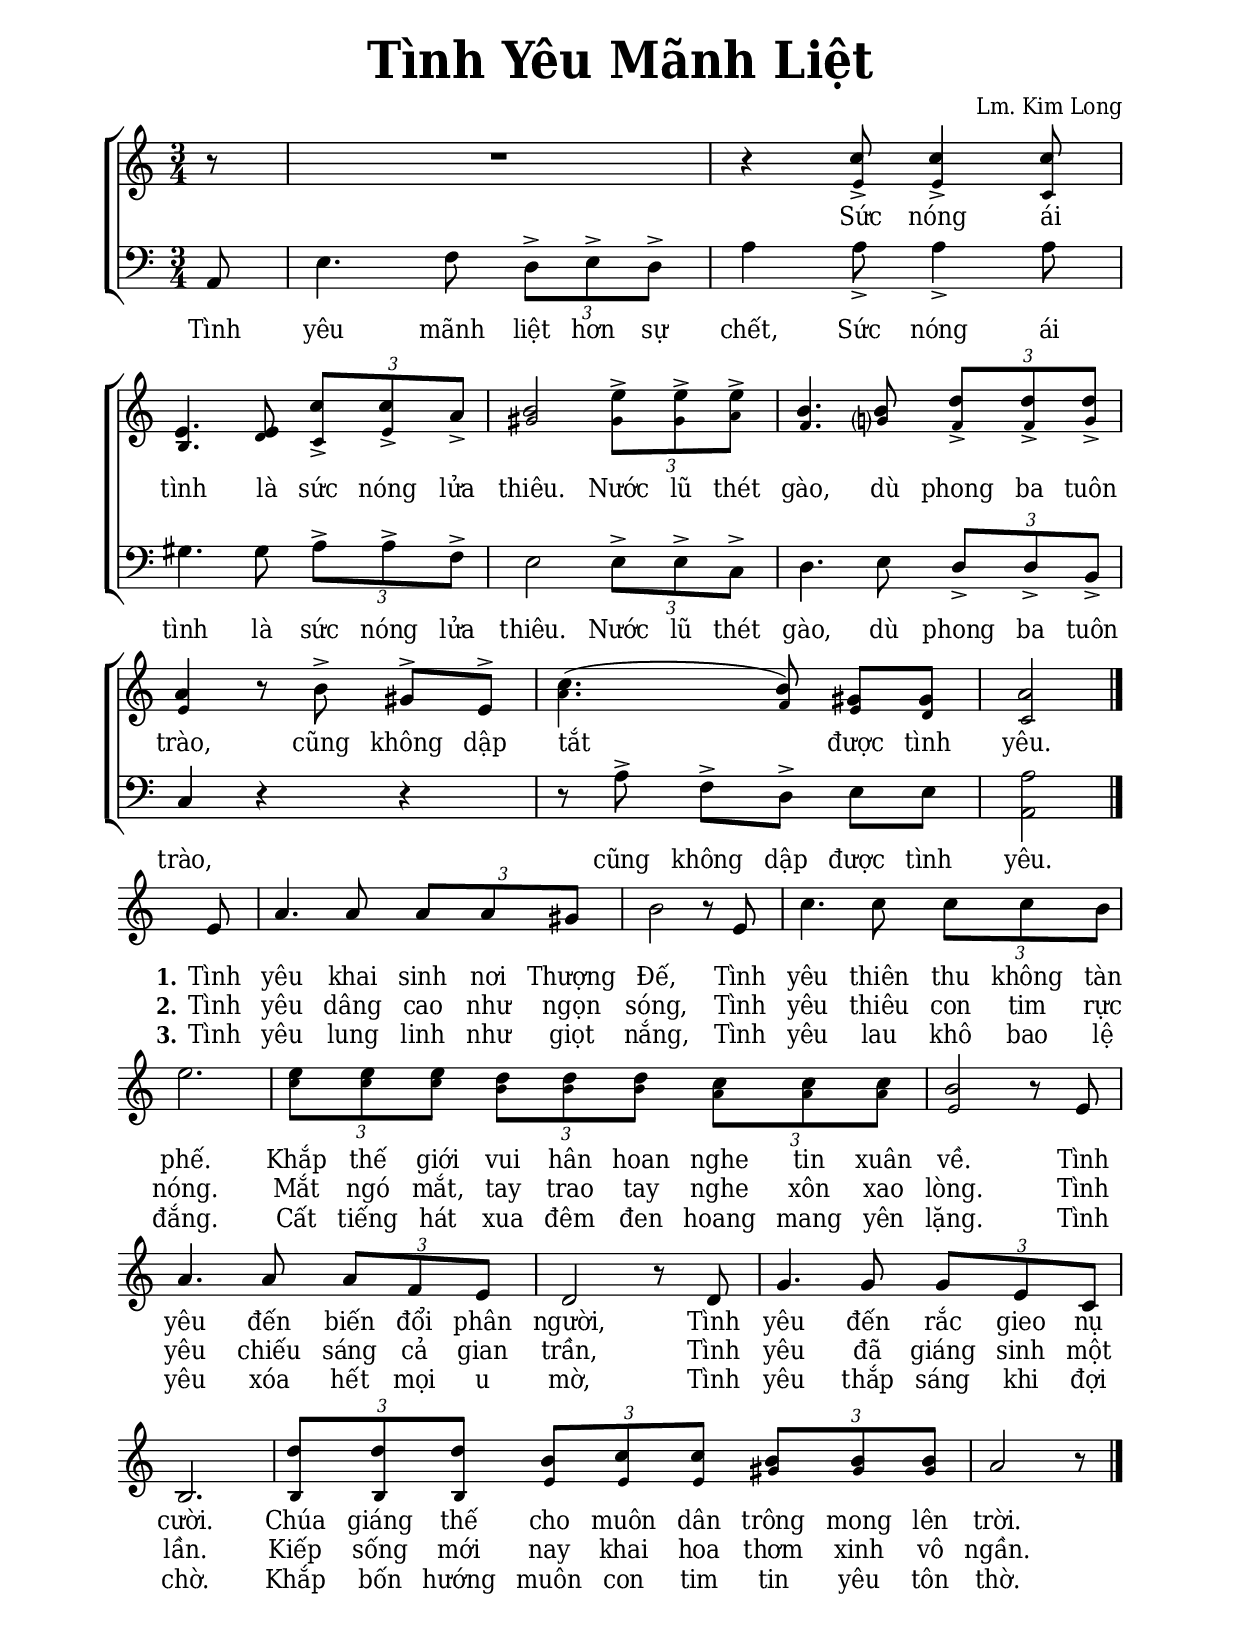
% Cài đặt chung
\version "2.22.1"
\include "english.ly"

\header {
  title = \markup { \fontsize #3 "Tình Yêu Mãnh Liệt" }
  composer = "Lm. Kim Long"
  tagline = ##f
}

% Nhạc
% Đổi kích thước nốt cho bè phụ
notBePhu =
#(define-music-function (font-size music) (number? ly:music?)
   (for-some-music
     (lambda (m)
       (if (music-is-of-type? m 'rhythmic-event)
           (begin
             (set! (ly:music-property m 'tweaks)
                   (cons `(font-size . ,font-size)
                         (ly:music-property m 'tweaks)))
             #t)
           #f))
     music)
   music)

nhacDiepKhucSop = \relative c'' {
  \partial 8 r8 |
  R2.
  r4 c8 _> c4 _> c8 |
  e,4. e8 \tuplet 3/2 { c'8 _> c _> a _> } |
  b2 \tuplet 3/2 { e8 ^> e ^> e ^> } |
  b4. b8 \tuplet 3/2 { d _> d _> d _> } |
  a4 r8 b ^> gs ^> e ^> |
  c'4. (b8) gs gs |
  a2 \bar "|."
}

nhacDiepKhucAlto = \relative c' {
  r8
  R2.
  r4 e8 e4 c8 |
  b4. d8 \tuplet 3/2 { c e a } |
  gs2 \tuplet 3/2 { gs8 gs a } |
  f4. g!?8 \tuplet 3/2 { f f g } |
  e4 r8 b' gs e |
  a4. (f8) e d |
  c2
}

nhacDiepKhucBas = \relative c {
  a8 |
  e'4. f8 \tuplet 3/2 { d ^> e ^> d ^> } |
  a'4 a8 _> a4 _> a8 |
  gs4. gs8 \tuplet 3/2 { a ^> a ^> f ^> } |
  e2 \tuplet 3/2 { e8 ^> e ^> c ^> } |
  d4. e8 \tuplet 3/2 { d8 _> d _> b _> } |
  c4 r r |
  r8 a' ^> f ^> d ^> e e |
  <a a,>2
}

nhacPhienKhuc = \relative c' {
  \partial 8 e8 |
  a4. a8 \tuplet 3/2 { a8 a gs } |
  b2 r8 e, |
  c'4. c8 \tuplet 3/2 { c8 c b } |
  e2. |
  <<
    {
      \tuplet 3/2 { e8 e e } \tuplet 3/2 { d d d }
      \tuplet 3/2 { c c c } |
      b2
    }
    \notBePhu -2 {
      \tuplet 3/2 { c8 c c } \tuplet 3/2 { b b b }
      \tuplet 3/2 { a a a } |
      e2
    }
  >>
  r8 e |
  a4. a8 \tuplet 3/2 { a f e } |
  d2 r8 d |
  g4. g8 \tuplet 3/2 { g e c } |
  b2. |
  <<
    {
      \tuplet 3/2 { d'8 d d } \tuplet 3/2 { b c c }
      \tuplet 3/2 { b b b }
    }
    \notBePhu -2 {
      \tuplet 3/2 { b,8 b b } \tuplet 3/2 { e e e }
      \tuplet 3/2 { gs gs gs }
    }
  >>
  a2 r8 \bar "|."
}

% Lời
loiDiepKhucSop = \lyricmode {
  Sức nóng ái tình là sức nóng lửa thiêu.
  Nước lũ thét gào, dù phong ba tuôn trào,
  cũng không dập tắt được tình yêu.
}

loiDiepKhucBas = \lyricmode {
  Tình yêu mãnh liệt hơn sự chết,
  Sức nóng ái tình là sức nóng lửa thiêu.
  Nước lũ thét gào, dù phong ba tuôn trào,
  cũng không dập được tình yêu.
}

loiPhienKhucMot = \lyricmode {
  \set stanza = #"1."
  Tình yêu khai sinh nơi Thượng Đế,
  Tình yêu thiên thu không tàn phế.
  Khắp thế giới vui hân hoan nghe tin xuân về.
  Tình yêu đến biến đổi phân người,
  Tình yêu đến rắc gieo nụ cười.
  Chúa giáng thế cho muôn dân trông mong lên trời.
}

loiPhienKhucHai = \lyricmode {
  \set stanza = #"2."
  Tình yêu dâng cao như ngọn sóng,
  Tình yêu thiêu con tim rực nóng.
  Mắt ngó mắt, tay trao tay nghe xôn xao lòng.
  Tình yêu chiếu sáng cả gian trần,
  Tình yêu đã giáng sinh một lần.
  Kiếp sống mới nay khai hoa thơm xinh vô ngần.
}

loiPhienKhucBa = \lyricmode {
  \set stanza = #"3."
  Tình yêu lung linh như giọt nắng,
  Tình yêu lau khô bao lệ đắng.
  Cất tiếng hát xua đêm đen hoang mang yên lặng.
  Tình yêu xóa hết mọi u mờ,
  Tình yêu thắp sáng khi đợi chờ.
  Khắp bốn hướng muôn con tim tin yêu tôn thờ.
}

% Dàn trang
\paper {
  #(set-paper-size "a4")
  top-margin = 15\mm
  bottom-margin = 15\mm
  left-margin = 20\mm
  right-margin = 20\mm
  indent = #0
  #(define fonts
    (make-pango-font-tree
      "Deja Vu Serif Condensed"
      "Deja Vu Serif Condensed"
      "Deja Vu Serif Condensed"
      (/ 20 20)))
  print-page-number = #f
  page-count = #1
  %systems-per-page = 5
}

TongNhip = {
  \key c \major \time 3/4
  \set Timing.beamExceptions = #'()
  \set Timing.baseMoment = #(ly:make-moment 1/4)
}

% Đổi kích thước nốt cho bè phụ
notBePhu =
#(define-music-function (font-size music) (number? ly:music?)
   (for-some-music
     (lambda (m)
       (if (music-is-of-type? m 'rhythmic-event)
           (begin
             (set! (ly:music-property m 'tweaks)
                   (cons `(font-size . ,font-size)
                         (ly:music-property m 'tweaks)))
             #t)
           #f))
     music)
   music)
\score {
  \new ChoirStaff <<
    \new Staff \with {
        \consists "Merge_rests_engraver"
        printPartCombineTexts = ##f
      }
      <<
      \new Voice \TongNhip \partCombine 
        \nhacDiepKhucSop
        \notBePhu -2 { \nhacDiepKhucAlto }
      \new NullVoice = beSop \nhacDiepKhucSop
      \new Lyrics \lyricsto beSop \loiDiepKhucSop
      >>
    \new Staff <<
        \clef "bass"
        \new Voice = beBas {
          \TongNhip \nhacDiepKhucBas
        }
      \new Lyrics \lyricsto beBas \loiDiepKhucBas
    >>
  >>
  \layout {
    \override Lyrics.LyricSpace.minimum-distance = #2.0
    \override Score.BarNumber.break-visibility = ##(#f #f #f)
    \override Score.SpacingSpanner.uniform-stretching = ##t
  }
}

\score {
  \new ChoirStaff <<
    \new Staff
      <<
      \new Voice = beSop {
        \TongNhip \nhacPhienKhuc
      }
    >>
    \new Lyrics \lyricsto beSop \loiPhienKhucMot
    \new Lyrics \lyricsto beSop \loiPhienKhucHai
    \new Lyrics \lyricsto beSop \loiPhienKhucBa
  >>
  \layout {
    \override Staff.TimeSignature.transparent = ##t
    \override Lyrics.LyricSpace.minimum-distance = #2.0
    \override LyricHyphen.minimum-distance = #2.0
    \override Score.BarNumber.break-visibility = ##(#f #f #f)
    \override Score.SpacingSpanner.uniform-stretching = ##t
  } 
}
